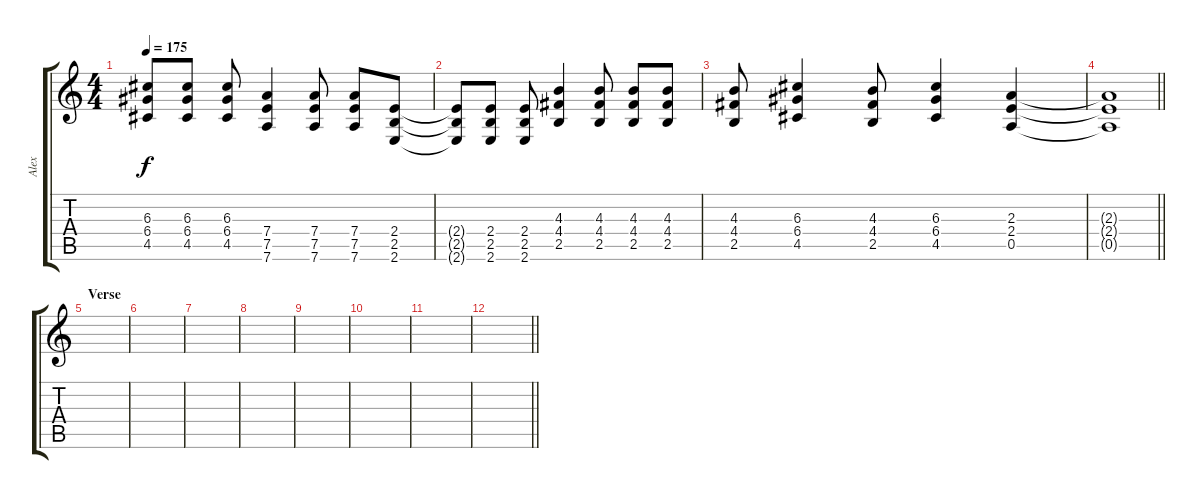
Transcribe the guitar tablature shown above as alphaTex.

\track ("Alex" "Alex") {instrument distortionguitar}
\staff {score tabs}
\tuning (E4 B3 G3 D3 A2 D2) {hide}
\ts (4 4)
\tempo 175
\clef g2
\ks c
(6.3 6.4 4.5).8{dy f} (6.3 6.4 4.5).8 (6.3 6.4 4.5).8 (7.4 7.5 7.6).4 (7.4 7.5 7.6).8 (7.4 7.5 7.6).8 (2.4 2.5 2.6).8 |
(2.4{t} 2.5{t} 2.6{t}).8 (2.4 2.5 2.6).8 (2.4 2.5 2.6).8 (4.3 4.4 2.5).4 (4.3 4.4 2.5).8 (4.3 4.4 2.5).8 (4.3 4.4 2.5).8 |
(4.3 4.4 2.5).8 (6.3 6.4 4.5).4 (4.3 4.4 2.5).8 (6.3 6.4 4.5).4 (2.3 2.4 0.5).4 |
\barLineRight lightlight
(2.3{t} 2.4{t} 0.5{t}).1 |
\section ("" "Verse")
|
|
|
|
|
|
|
\barLineRight lightlight
